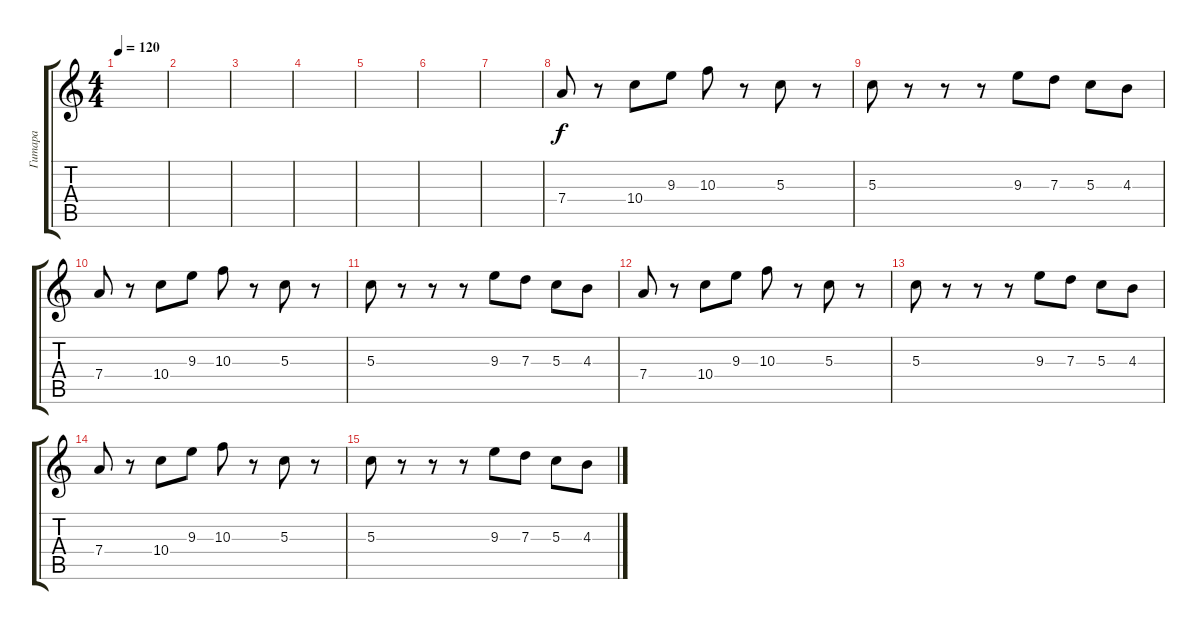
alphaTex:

\track ("Гитара" "Гитара") {instrument distortionguitar}
\staff {score tabs}
\tuning (E4 B3 G3 D3 A2 E2) {hide}
\ts (4 4)
\tempo 120
\clef g2
\ks c
|
|
|
|
|
|
|
7.4.8 r.8 10.4.8 9.3.8 10.3.8 r.8 5.3.8 r.8 |
5.3.8 r.8 r.8 r.8 9.3.8 7.3.8 5.3.8 4.3.8 |
7.4.8 r.8 10.4.8 9.3.8 10.3.8 r.8 5.3.8 r.8 |
5.3.8 r.8 r.8 r.8 9.3.8 7.3.8 5.3.8 4.3.8 |
7.4.8 r.8 10.4.8 9.3.8 10.3.8 r.8 5.3.8 r.8 |
5.3.8 r.8 r.8 r.8 9.3.8 7.3.8 5.3.8 4.3.8 |
7.4.8 r.8 10.4.8 9.3.8 10.3.8 r.8 5.3.8 r.8 |
5.3.8 r.8 r.8 r.8 9.3.8 7.3.8 5.3.8 4.3.8
